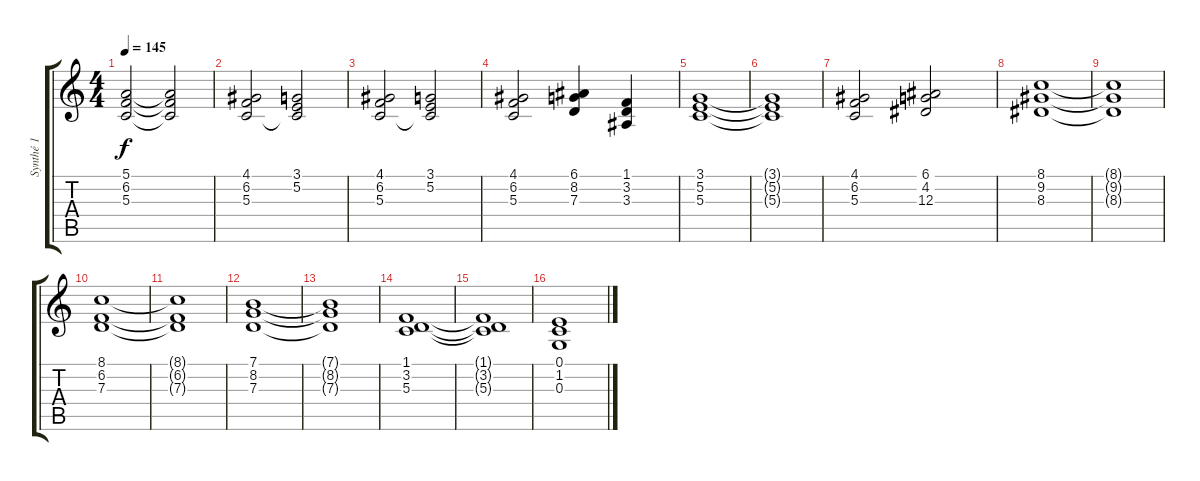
\track ("Synthé 1" "Synthé 1") {instrument stringensemble1}
\staff {score tabs}
\tuning (E4 B3 G3 D3 A2 E2) {hide}
\ts (4 4)
\tempo 145
\clef g2
\ks c
(5.1{t} 6.2{t} 5.3{t}).2{dy f} (5.1{t} 6.2{t} 5.3{t}).2{volume 4} |
(4.1 6.2 5.3).2{volume 10} (3.1 5.2 5.3{t}).2 |
(4.1 6.2 5.3).2 (3.1 5.2 5.3{t}).2 |
(4.1 6.2 5.3).2 (6.1 8.2 7.3).4 (1.1 3.2 3.3).4 |
(3.1 5.2 5.3).1 |
(3.1{t} 5.2{t} 5.3{t}).1 |
(4.1 6.2 5.3).2 (6.1 4.2 12.3).2 |
(8.1 9.2 8.3).1 |
(8.1{t} 9.2{t} 8.3{t}).1 |
(8.1 6.2 7.3).1 |
(8.1{t} 6.2{t} 7.3{t}).1 |
(7.1 8.2 7.3).1 |
(7.1{t} 8.2{t} 7.3{t}).1 |
(1.1 3.2 5.3).1 |
(1.1{t} 3.2{t} 5.3{t}).1 |
(0.1 1.2 0.3).1
